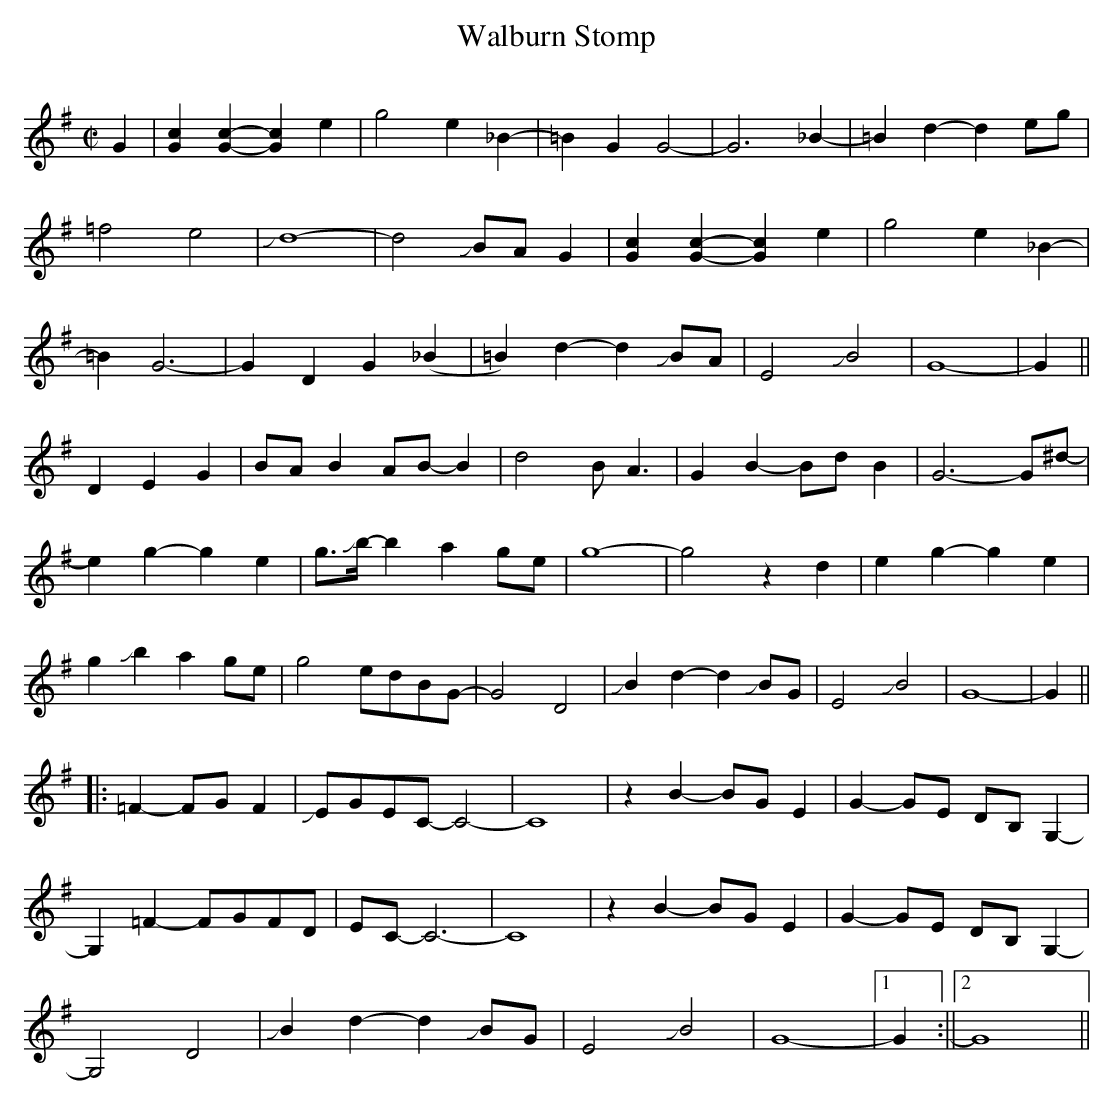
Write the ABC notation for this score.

X:1
T: Walburn Stomp
M:C|
L:1/8
Q:""
K:G
G2|[G2c2][G2c2]-[G2c2]e2|g4 e2 _B2-|=B2G2 G4-|G6_B2-|=B2d2-d2eg|
=f4e4|+slide+d8-|d4 +slide+B-AG2|[G2c2][G2c2]-[G2c2]e2|g4 e2 _B2-|
=B2G6-|G2D2G2(_B2|=B2)d2-d2 +slide+BA|E4+slide+B4|G8-|G2||
D2E2G2|BAB2 AB-B2|d4 B-A3|G2B2-BdB2|G6-G^d-|
e2g2-g2e2|g>+slide+b-b2-a2 g-e|g8-|g4 z2d2|e2g2-g2e2|
g2+slide+b2a2ge|g4 edBG- |G4D4|+slide+B2-d2-d2+slide+BG|E4 +slide+B4|G8-|G2||
|:=F2-FGF2|+slide+EGEC- C4-|C8|z2 B2-BGE2|G2-G-E DB,G,2-|
G,2=F2-FGFD-|EC-C6-|C8|z2 B2-BGE2|G2-G-E DB,G,2-|
G,4D4|+slide+B2-d2-d2 +slide+BG|E4 +slide+B4|G8-|1G2:||2G8||
